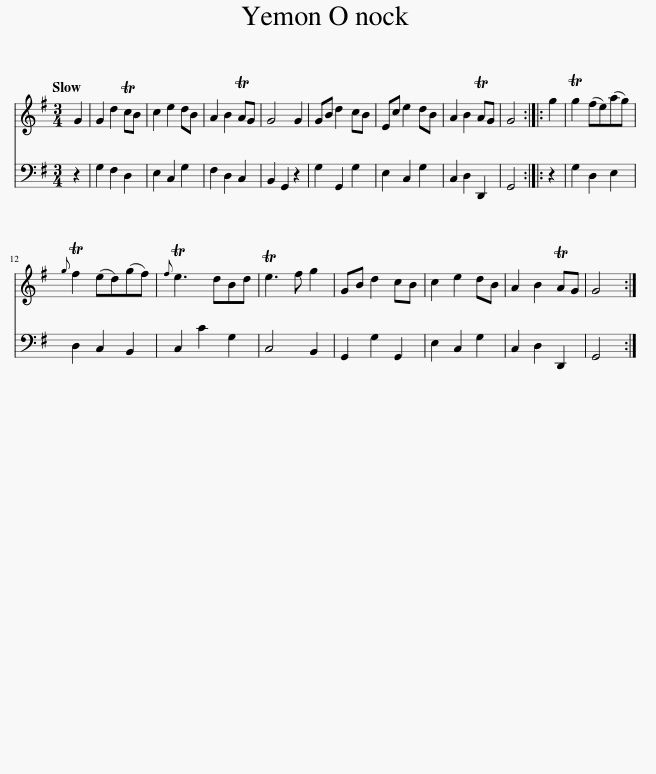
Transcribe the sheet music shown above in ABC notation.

X:1
%%score 1 2
L:1/8
Q:1/4=120
M:3/4
I:linebreak $
K:G
V:1 treble
V:2 bass
V:1
 G2 | G2 d2 TcB | c2 e2 dB | A2 B2 TAG | G4 G2 | %5
 GB d2 cB | Ec e2 dB | A2 B2 TAG | G4 :: g2 | %10
 Tg2 (fe)(ag) |${g} Tf2 (ed)(gf) |{f} Te3 dBd | Te3 f g2 | GB d2 cB | %15
 c2 e2 dB | A2 B2 TAG | G4 :| %18
V:2
 z2 | G,2 F,2 D,2 | E,2 C,2 G,2 | F,2 D,2 C,2 | B,,2 G,,2 z2 | %5
 G,2 G,,2 G,2 | E,2 C,2 G,2 | C,2 D,2 D,,2 | G,,4 :: z2 | %10
 G,2 D,2 E,2 |$ D,2 C,2 B,,2 | C,2 C2 G,2 | C,4 B,,2 | G,,2 G,2 G,,2 | %15
 E,2 C,2 G,2 | C,2 D,2 D,,2 | G,,4 :| %18
